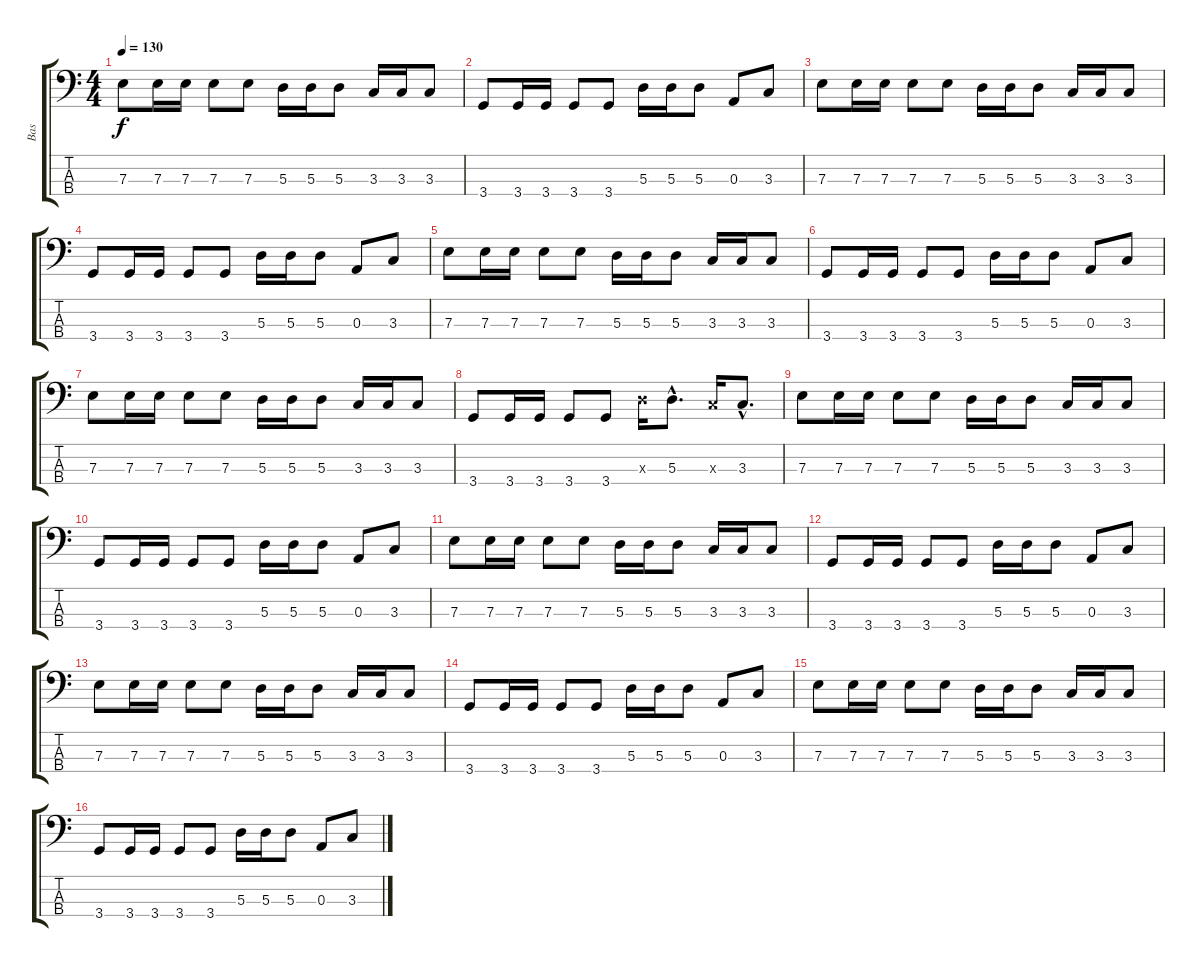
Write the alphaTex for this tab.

\track ("Bas" "Bas") {instrument electricbasspick}
\staff {score tabs}
\tuning (G2 D2 A1 E1) {hide}
\ts (4 4)
\tempo 130
\clef f4
\ks c
7.3.8{dy f} 7.3.16 7.3.16 7.3.8 7.3.8 5.3.16 5.3.16 5.3.8 3.3.16 3.3.16 3.3.8 |
3.4.8 3.4.16 3.4.16 3.4.8 3.4.8 5.3.16 5.3.16 5.3.8 0.3.8 3.3.8 |
7.3.8 7.3.16 7.3.16 7.3.8 7.3.8 5.3.16 5.3.16 5.3.8 3.3.16 3.3.16 3.3.8 |
3.4.8 3.4.16 3.4.16 3.4.8 3.4.8 5.3.16 5.3.16 5.3.8 0.3.8 3.3.8 |
7.3.8 7.3.16 7.3.16 7.3.8 7.3.8 5.3.16 5.3.16 5.3.8 3.3.16 3.3.16 3.3.8 |
3.4.8 3.4.16 3.4.16 3.4.8 3.4.8 5.3.16 5.3.16 5.3.8 0.3.8 3.3.8 |
7.3.8 7.3.16 7.3.16 7.3.8 7.3.8 5.3.16 5.3.16 5.3.8 3.3.16 3.3.16 3.3.8 |
3.4.8 3.4.16 3.4.16 3.4.8 3.4.8 5.3{x}.16 5.3{hac}.8{d} 3.3{x}.16 3.3{hac}.8{d} |
7.3.8 7.3.16 7.3.16 7.3.8 7.3.8 5.3.16 5.3.16 5.3.8 3.3.16 3.3.16 3.3.8 |
3.4.8 3.4.16 3.4.16 3.4.8 3.4.8 5.3.16 5.3.16 5.3.8 0.3.8 3.3.8 |
7.3.8 7.3.16 7.3.16 7.3.8 7.3.8 5.3.16 5.3.16 5.3.8 3.3.16 3.3.16 3.3.8 |
3.4.8 3.4.16 3.4.16 3.4.8 3.4.8 5.3.16 5.3.16 5.3.8 0.3.8 3.3.8 |
7.3.8 7.3.16 7.3.16 7.3.8 7.3.8 5.3.16 5.3.16 5.3.8 3.3.16 3.3.16 3.3.8 |
3.4.8 3.4.16 3.4.16 3.4.8 3.4.8 5.3.16 5.3.16 5.3.8 0.3.8 3.3.8 |
7.3.8 7.3.16 7.3.16 7.3.8 7.3.8 5.3.16 5.3.16 5.3.8 3.3.16 3.3.16 3.3.8 |
3.4.8 3.4.16 3.4.16 3.4.8 3.4.8 5.3.16 5.3.16 5.3.8 0.3.8 3.3.8
